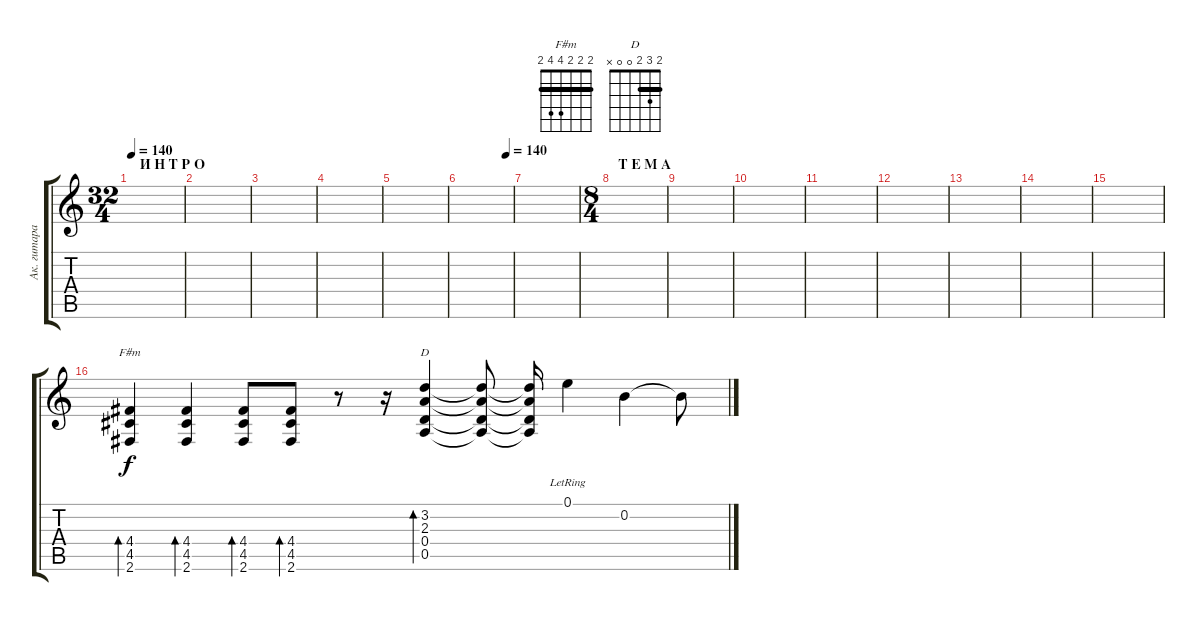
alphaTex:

\track ("Ак. гитара" "Ак. гитара") {instrument acousticguitarsteel}
\staff {score tabs}
\tuning (E4 B3 G3 D3 A2 E2) {hide}
\chord ("F#m" 2 2 2 4 4 2) {barre 2}
\chord ("D" 2 3 2 0 0 x) {barre 2}
\ts (32 4)
\section ("" "  И Н Т Р О")
\tempo 140
\tempo 120
\tempo 140
\clef g2
\ks c
|
|
|
|
|
\tempo (140 0.875)
|
|
\ts (8 4)
\section ("" " Т Е М А")
|
|
|
|
|
|
|
|
(4.4 4.5 2.6).4{bd 60 ch "F#m"} (4.4 4.5 2.6).4{bd 60} (4.4 4.5 2.6).8{bd 60} (4.4 4.5 2.6).8{bd 60} r.8 r.16 (3.2 2.3 0.4 0.5).4{bd 240 ch "D"} (3.2{t} 2.3{t} 0.4{t} 0.5{t}).8 (3.2{t} 2.3{t} 0.4{t} 0.5{t}).16 0.1{lr}.4 0.2.4 0.2{t}.8
